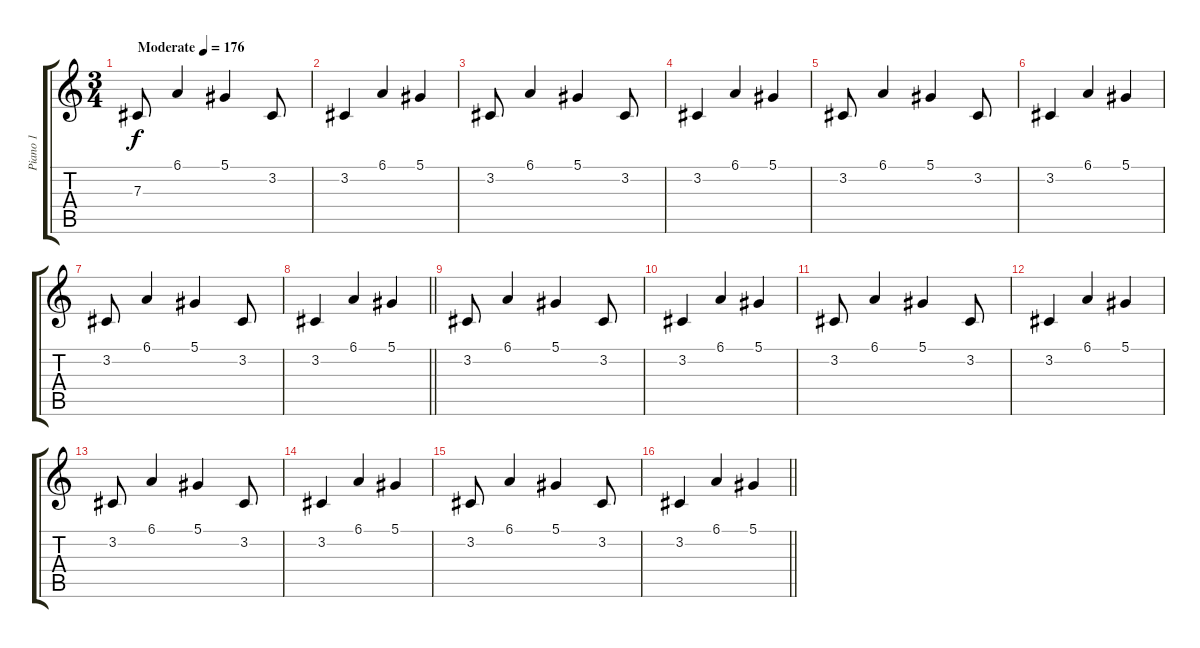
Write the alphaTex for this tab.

\track ("Piano 1" "Piano 1") {instrument electricgrandpiano}
\staff {score tabs}
\tuning (Eb4 Bb3 Gb3 Db3 Ab2 Db2) {hide}
\ts (3 4)
\tempo (176 "Moderate")
\clef g2
\ks c
7.3.8{dy f balance 0 instrument electricgrandpiano} 6.1.4 5.1.4 3.2.8 |
3.2.4 6.1.4 5.1.4 |
3.2.8 6.1.4 5.1.4 3.2.8 |
3.2.4 6.1.4 5.1.4 |
3.2.8 6.1.4 5.1.4 3.2.8 |
3.2.4 6.1.4 5.1.4 |
3.2.8 6.1.4 5.1.4 3.2.8 |
\barLineRight lightlight
3.2.4 6.1.4 5.1.4 |
3.2.8 6.1.4 5.1.4 3.2.8 |
3.2.4 6.1.4 5.1.4 |
3.2.8 6.1.4 5.1.4 3.2.8 |
3.2.4 6.1.4 5.1.4 |
3.2.8 6.1.4 5.1.4 3.2.8 |
3.2.4 6.1.4 5.1.4 |
3.2.8 6.1.4 5.1.4 3.2.8 |
\barLineRight lightlight
3.2.4 6.1.4 5.1.4
